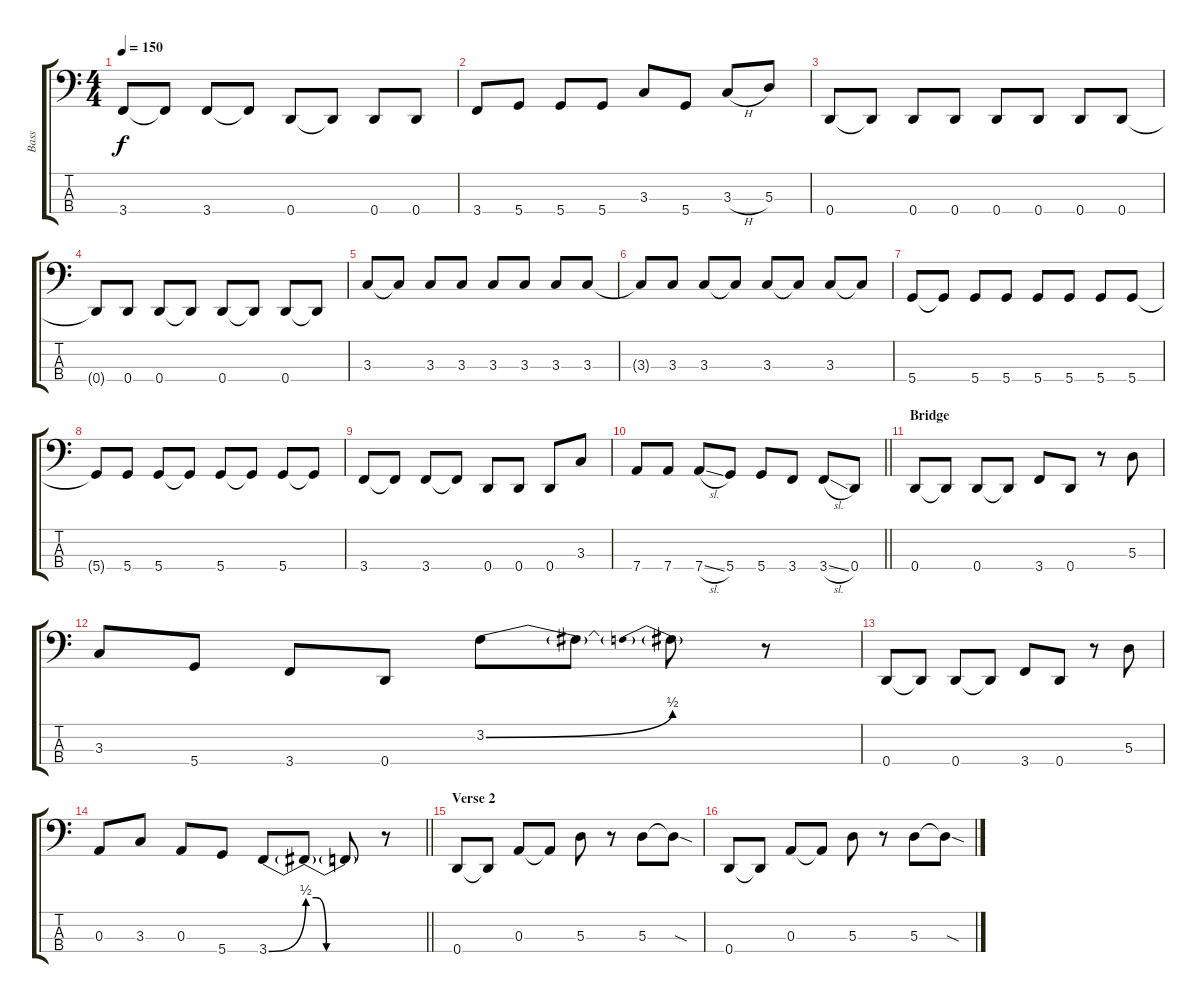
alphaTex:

\track ("Bass" "Bass") {instrument electricbassfinger}
\staff {score tabs}
\tuning (G2 D2 A1 D1) {hide}
\ts (4 4)
\tempo 150
\clef f4
\ks c
3.4.8{dy f} 3.4{t}.8 3.4.8 3.4{t}.8 0.4.8 0.4{t}.8 0.4.8 0.4.8 |
3.4.8 5.4.8 5.4.8 5.4.8 3.3.8 5.4.8 3.3{h}.8 5.3.8 |
0.4.8 0.4{t}.8 0.4.8 0.4.8 0.4.8 0.4.8 0.4.8 0.4.8 |
0.4{t}.8 0.4.8 0.4.8 0.4{t}.8 0.4.8 0.4{t}.8 0.4.8 0.4{t}.8 |
3.3.8 3.3{t}.8 3.3.8 3.3.8 3.3.8 3.3.8 3.3.8 3.3.8 |
3.3{t}.8 3.3.8 3.3.8 3.3{t}.8 3.3.8 3.3{t}.8 3.3.8 3.3{t}.8 |
5.4.8 5.4{t}.8 5.4.8 5.4.8 5.4.8 5.4.8 5.4.8 5.4.8 |
5.4{t}.8 5.4.8 5.4.8 5.4{t}.8 5.4.8 5.4{t}.8 5.4.8 5.4{t}.8 |
3.4.8 3.4{t}.8 3.4.8 3.4{t}.8 0.4.8 0.4.8 0.4.8 3.3.8 |
\barLineRight lightlight
7.4.8 7.4.8 7.4{sl}.8 5.4.8 5.4.8 3.4.8 3.4{sl}.8 0.4.8 |
\section ("" "Bridge")
0.4.8 0.4{t}.8 0.4.8 0.4{t}.8 3.4.8 0.4.8 r.8 5.3.8 |
3.3.8 5.4.8 3.4.8 0.4.8 3.2{be (bend 0 0 60 2)}.8 3.2{t}.8 3.2{be (prebend 0 2 60 2) t}.8 r.8 |
0.4.8 0.4{t}.8 0.4.8 0.4{t}.8 3.4.8 0.4.8 r.8 5.3.8 |
\barLineRight lightlight
0.3.8 3.3.8 0.3.8 5.4.8 3.4{be (bend 0 0 60 2)}.8 3.4{be (custom 0 2 15 2 30 0 60 0) t}.8 3.4{be (hold 0 0 60 0) t}.8 r.8 |
\section ("" "Verse 2")
0.4.8 0.4{t}.8 0.3.8 0.3{t}.8 5.3.8 r.8 5.3.8 5.3{sod t}.8 |
0.4.8 0.4{t}.8 0.3.8 0.3{t}.8 5.3.8 r.8 5.3.8 5.3{sod t}.8
